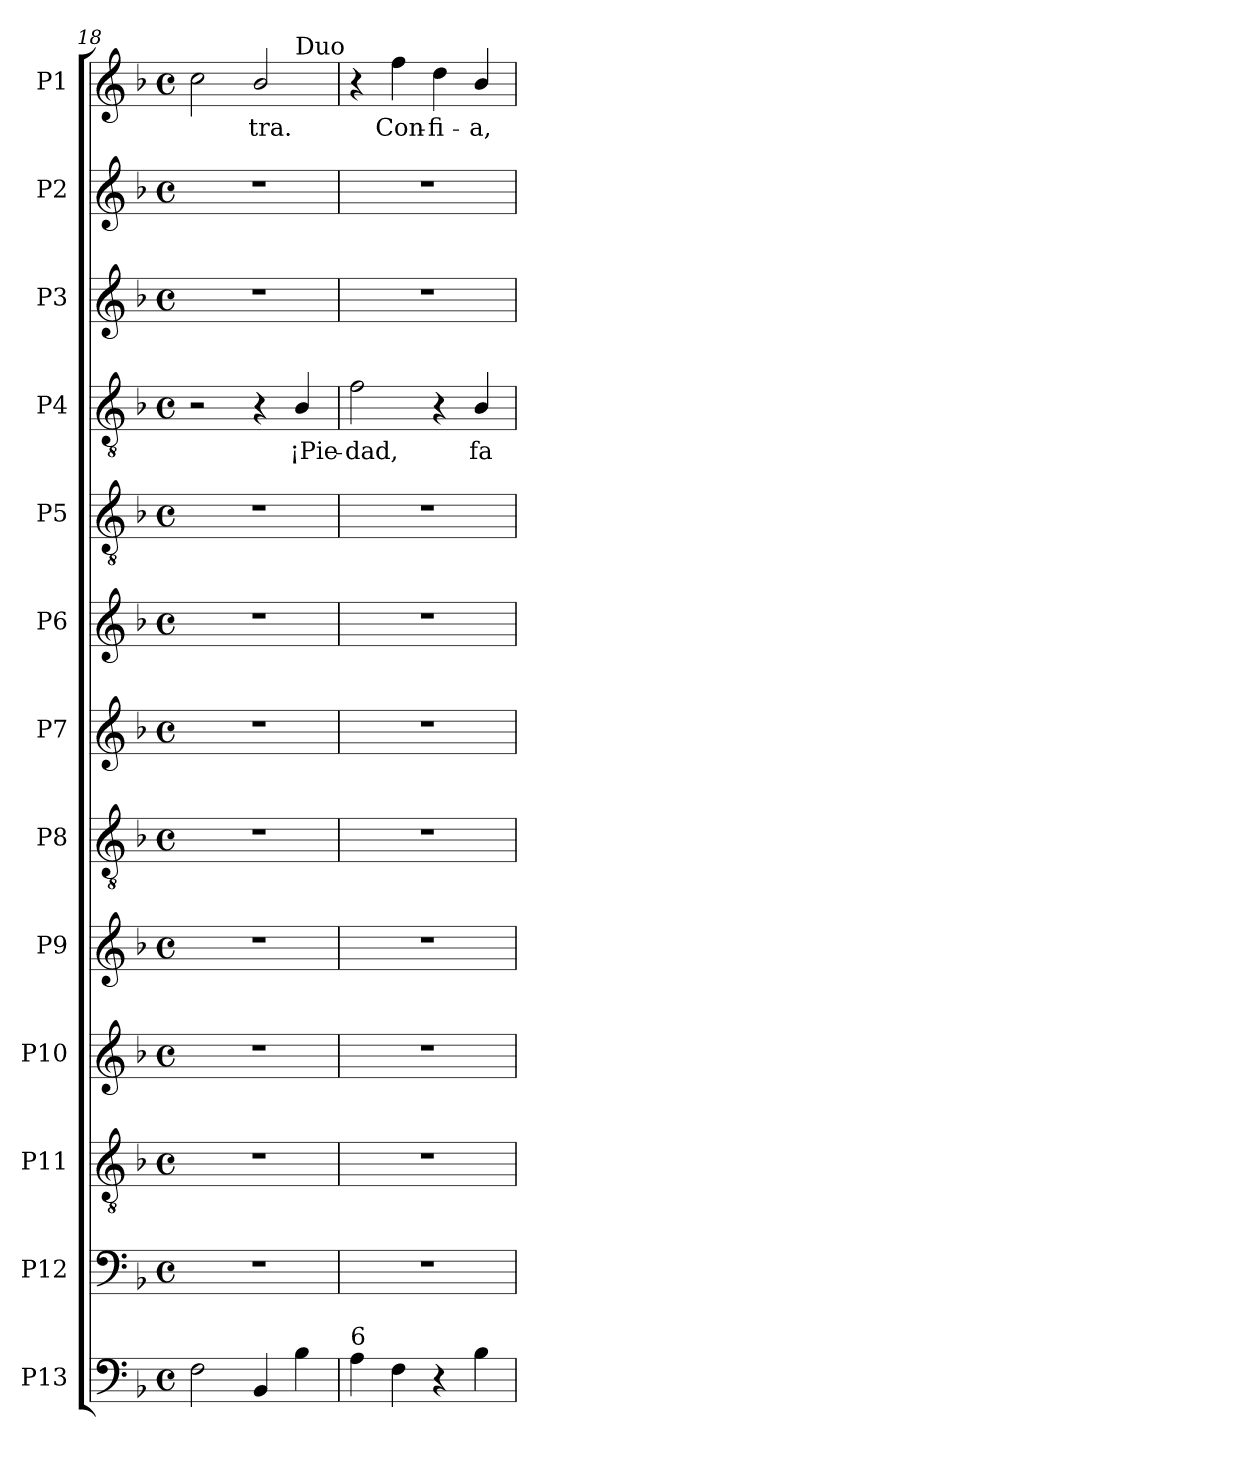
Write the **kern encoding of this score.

**kern	**kern	**kern	**kern	**kern	**kern	**kern	**kern	**kern	**kern	**text	**kern	**kern	**kern	**text
*part13	*part12	*part11	*part10	*part9	*part8	*part7	*part6	*part5	*part4	*part4	*part3	*part2	*part1	*part1
*staff13	*staff12	*staff11	*staff10	*staff9	*staff8	*staff7	*staff6	*staff5	*staff4	*staff4	*staff3	*staff2	*staff1	*staff1
*I"P13	*I"P12	*I"P11	*I"P10	*I"P9	*I"P8	*I"P7	*I"P6	*I"P5	*I"P4	*	*I"P3	*I"P2	*I"P1	*
!!LO:LB:g=z
*clefF4	*clefF4	*clefGv2	*clefG2	*clefG2	*clefGv2	*clefG2	*clefG2	*clefGv2	*clefGv2	*	*clefG2	*clefG2	*clefG2	*
*	*	*ITrd7c12	*	*	*ITrd7c12	*	*	*ITrd7c12	*ITrd7c12	*	*	*	*	*
*k[b-]	*k[b-]	*k[b-]	*k[b-]	*k[b-]	*k[b-]	*k[b-]	*k[b-]	*k[b-]	*k[b-]	*	*k[b-]	*k[b-]	*k[b-]	*
*F:	*F:	*F:	*F:	*F:	*F:	*F:	*F:	*F:	*F:	*	*F:	*F:	*F:	*
*M4/4	*M4/4	*M4/4	*M4/4	*M4/4	*M4/4	*M4/4	*M4/4	*M4/4	*M4/4	*	*M4/4	*M4/4	*M4/4	*
*met(c)	*met(c)	*met(c)	*met(c)	*met(c)	*met(c)	*met(c)	*met(c)	*met(c)	*met(c)	*	*met(c)	*met(c)	*met(c)	*
=18	=18	=18	=18	=18	=18	=18	=18	=18	=18	=18	=18	=18	=18	=18
*	*	*	*	*	*	*	*	*	*	*	*	*	*^	*
2Fi\	1r	1r	1r	1r	1r	1r	1r	1r	2r	.	1r	1r	2cci\	2.ryy	.
!	!	!	!	!	!	!	!	!	!	!	!	!	!	!	!LO:LY:b:color=#000000
4BB-i/	.	.	.	.	.	.	.	.	4r	.	.	.	2b-i/	.	-tra.
!	!	!	!	!	!	!	!	!	!	!	!	!	!	!LO:TX:a:t=Duo	!
!	!	!	!	!	!	!	!	!	!	!LO:LY:b:color=#000000	!	!	!	!	!
4B-i\	.	.	.	.	.	.	.	.	4BB-i/	¡Pie-	.	.	.	4ryy	.
*	*	*	*	*	*	*	*	*	*	*	*	*	*v	*v	*
=19	=19	=19	=19	=19	=19	=19	=19	=19	=19	=19	=19	=19	=19	=19
*	*	*	*	*	*	*	*	*	*	*	*	*	*^	*
!LO:TX:a:t=6	!	!	!	!	!	!	!	!	!	!	!	!	!	!	!
!	!	!	!	!	!	!	!	!	!	!LO:LY:b:color=#000000	!	!	!	!	!
*	*	*	*	*	*	*	*	*	*	*	*	*	*v	*v	*
4Ai\	1r	1r	1r	1r	1r	1r	1r	1r	2Fi\	-dad,	1r	1r	4r	.
!	!	!	!	!	!	!	!	!	!	!	!	!	!	!LO:LY:b:color=#000000
4Fi\	.	.	.	.	.	.	.	.	.	.	.	.	4ffi\	Con-
!	!	!	!	!	!	!	!	!	!	!	!	!	!	!LO:LY:b:color=#000000
4r	.	.	.	.	.	.	.	.	4r	.	.	.	4ddi\	-fi-
!	!	!	!	!	!	!	!	!	!	!LO:LY:b:color=#000000	!	!	!	!
!	!	!	!	!	!	!	!	!	!	!	!	!	!	!LO:LY:b:color=#000000
4B-i\	.	.	.	.	.	.	.	.	4BB-i/	fa-	.	.	4b-i/	-a,
=	=	=	=	=	=	=	=	=	=	=	=	=	=	=
*-	*-	*-	*-	*-	*-	*-	*-	*-	*-	*-	*-	*-	*-	*-
